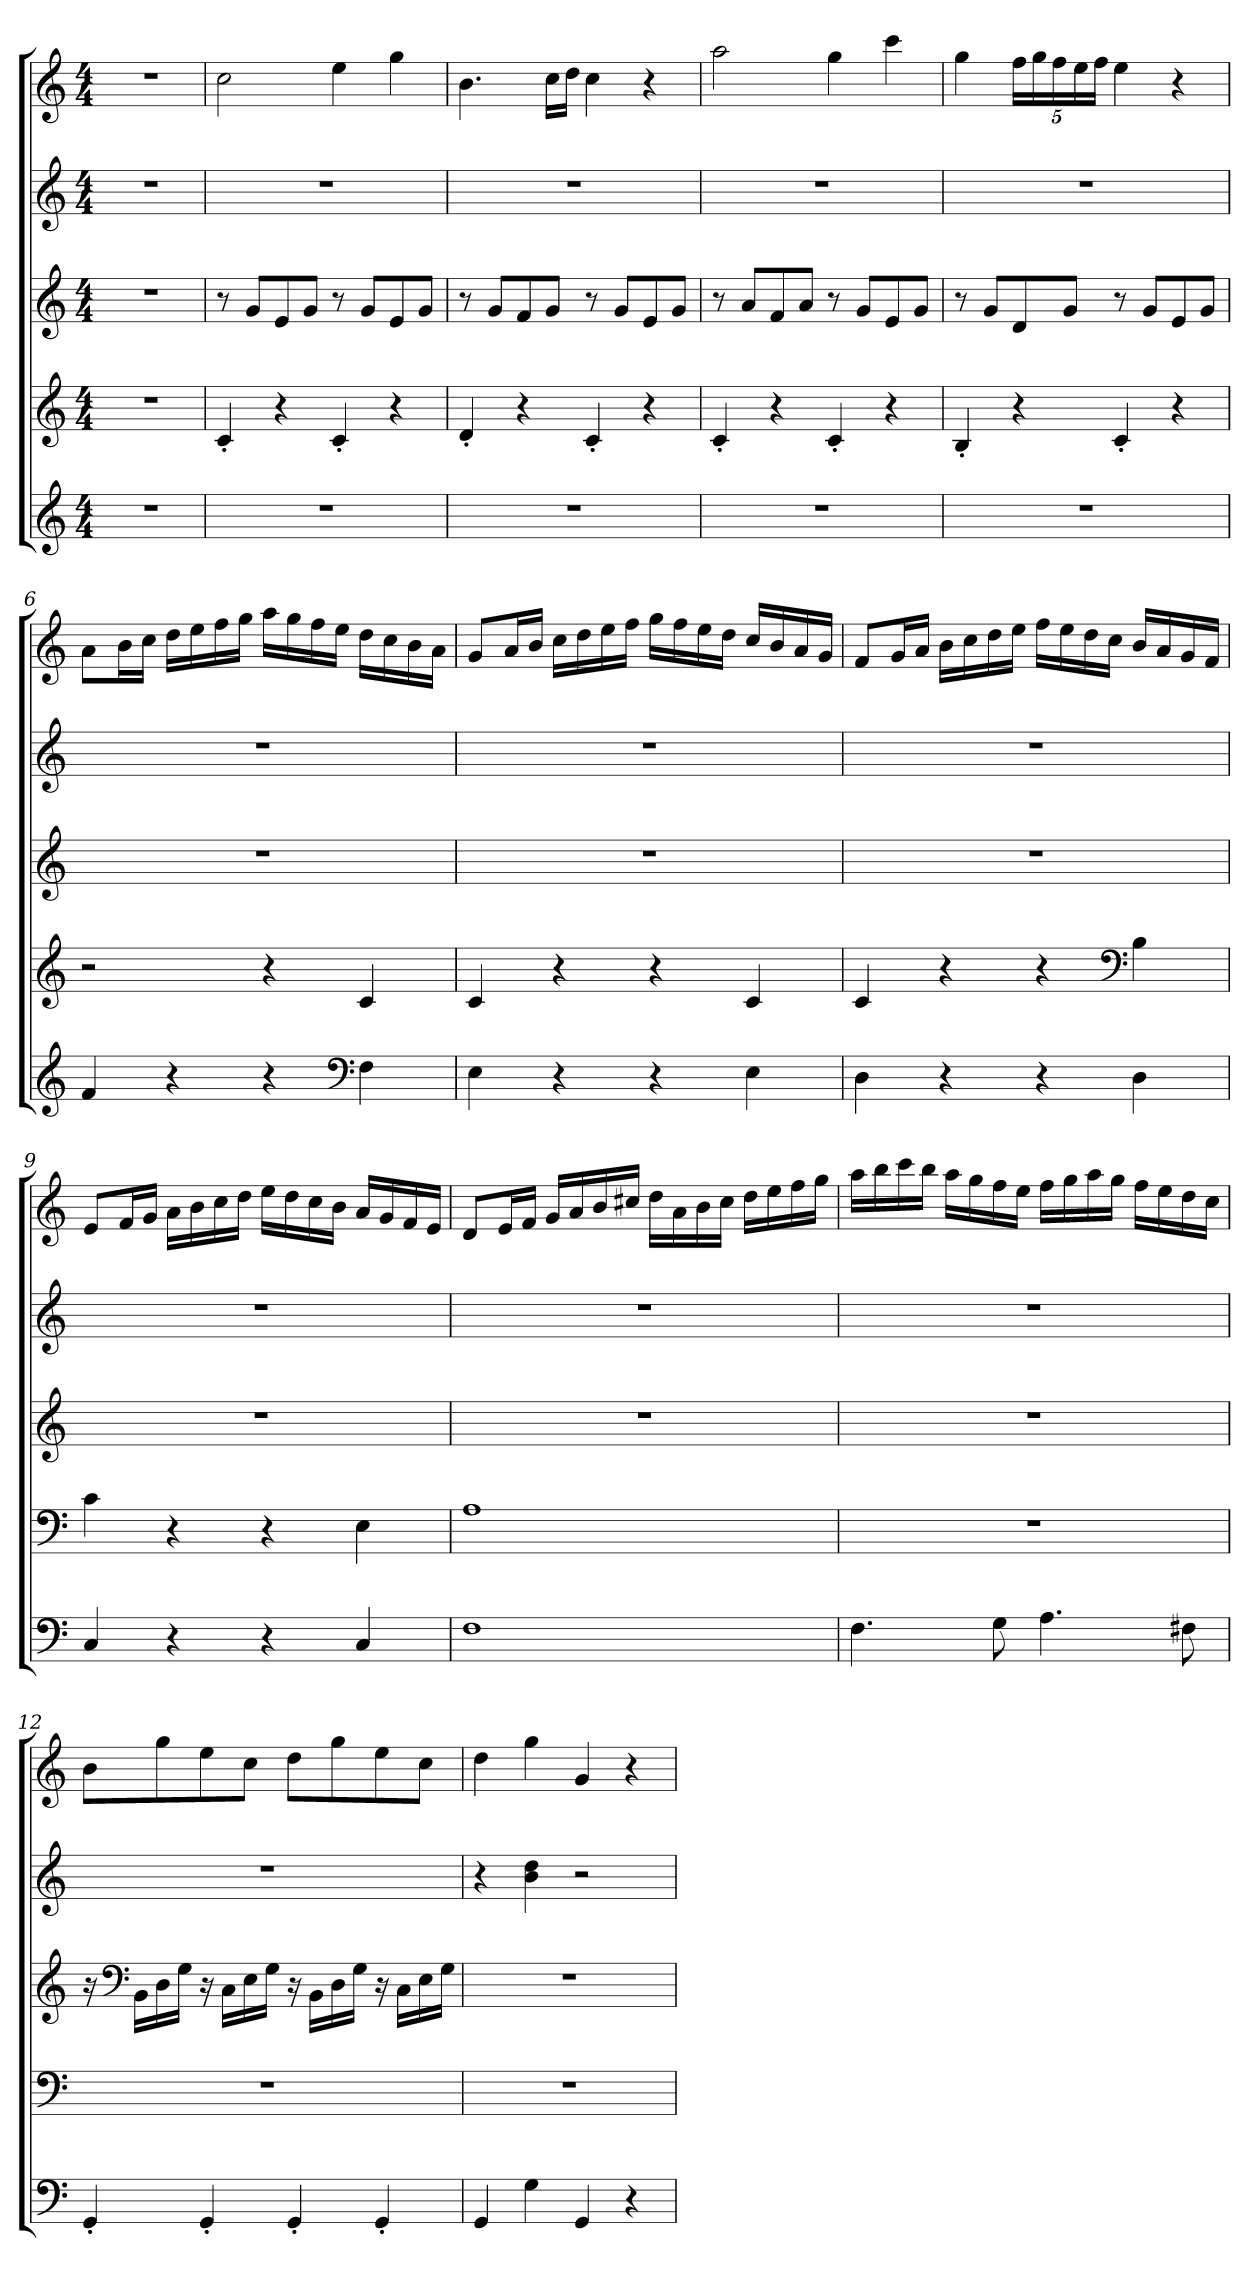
**kern	**kern	**kern	**kern	**kern
*part5	*part4	*part3	*part2	*part1
*staff5	*staff4	*staff3	*staff2	*staff1
*clefG2	*clefG2	*clefG2	*clefG2	*clefG2
*k[]	*k[]	*k[]	*k[]	*k[]
*M4/4	*M4/4	*M4/4	*M4/4	*M4/4
*MM120	*MM120	*MM120	*MM120	*MM120
=1	=1	=1	=1	=1
1r	1r	1r	1r	1r
=2	=2	=2	=2	=2
*	*	*	*	*MM159
1r	4c'/	8r	1r	2cc\
.	.	8g/L	.	.
.	4r	8e/	.	.
.	.	8g/J	.	.
.	4c'/	8r	.	4ee\
.	.	8g/L	.	.
.	4r	8e/	.	4gg\
.	.	8g/J	.	.
=3	=3	=3	=3	=3
1r	4d'/	8r	1r	4.b\
.	.	8g/L	.	.
.	4r	8f/	.	.
.	.	8g/J	.	16cc\LL
.	.	.	.	16dd\JJ
.	4c'/	8r	.	4cc\
.	.	8g/L	.	.
.	4r	8e/	.	4r
.	.	8g/J	.	.
=4	=4	=4	=4	=4
1r	4c'/	8r	1r	2aa\
.	.	8a/L	.	.
.	4r	8f/	.	.
.	.	8a/J	.	.
.	4c'/	8r	.	4gg\
.	.	8g/L	.	.
.	4r	8e/	.	4ccc\
.	.	8g/J	.	.
!!LO:LB:g=z
=5	=5	=5	=5	=5
1r	4B'/	8r	1r	4gg\
.	.	8g/L	.	.
*	*	*	*	*Xbrackettup
.	4r	8d/	.	20ff\LL
.	.	.	.	20gg\
.	.	.	.	20ff\
.	.	8g/J	.	.
.	.	.	.	20ee\
.	.	.	.	20ff\JJ
.	4c'/	8r	.	4ee\
.	.	8g/L	.	.
.	4r	8e/	.	4r
.	.	8g/J	.	.
=6	=6	=6	=6	=6
*	*	*	*	*MM159
4f/	2r	1r	1r	8a\L
.	.	.	.	16b\L
.	.	.	.	16cc\JJ
4r	.	.	.	16dd\LL
.	.	.	.	16ee\
.	.	.	.	16ff\
.	.	.	.	16gg\JJ
4r	4r	.	.	16aa\LL
.	.	.	.	16gg\
.	.	.	.	16ff\
.	.	.	.	16ee\JJ
*clefF4	*	*	*	*
4F\	4c/	.	.	16dd\LL
.	.	.	.	16cc\
.	.	.	.	16b\
.	.	.	.	16a\JJ
=7	=7	=7	=7	=7
4E\	4c/	1r	1r	8g/L
.	.	.	.	16a/L
.	.	.	.	16b/JJ
4r	4r	.	.	16cc\LL
.	.	.	.	16dd\
.	.	.	.	16ee\
.	.	.	.	16ff\JJ
4r	4r	.	.	16gg\LL
.	.	.	.	16ff\
.	.	.	.	16ee\
.	.	.	.	16dd\JJ
4E\	4c/	.	.	16cc/LL
.	.	.	.	16b/
.	.	.	.	16a/
.	.	.	.	16g/JJ
!!LO:PB:g=z
=8	=8	=8	=8	=8
4D\	4c/	1r	1r	8f/L
.	.	.	.	16g/L
.	.	.	.	16a/JJ
4r	4r	.	.	16b\LL
.	.	.	.	16cc\
.	.	.	.	16dd\
.	.	.	.	16ee\JJ
4r	4r	.	.	16ff\LL
.	.	.	.	16ee\
.	.	.	.	16dd\
.	.	.	.	16cc\JJ
*	*clefF4	*	*	*
4D\	4B\	.	.	16b/LL
.	.	.	.	16a/
.	.	.	.	16g/
.	.	.	.	16f/JJ
=9	=9	=9	=9	=9
4C/	4c\	1r	1r	8e/L
.	.	.	.	16f/L
.	.	.	.	16g/JJ
4r	4r	.	.	16a\LL
.	.	.	.	16b\
.	.	.	.	16cc\
.	.	.	.	16dd\JJ
4r	4r	.	.	16ee\LL
.	.	.	.	16dd\
.	.	.	.	16cc\
.	.	.	.	16b\JJ
4C/	4E\	.	.	16a/LL
.	.	.	.	16g/
.	.	.	.	16f/
.	.	.	.	16e/JJ
!!LO:LB:g=z
=10	=10	=10	=10	=10
*	*	*	*	*MM159
1F	1A	1r	1r	8d/L
.	.	.	.	16e/L
.	.	.	.	16f/JJ
.	.	.	.	16g/LL
.	.	.	.	16a/
.	.	.	.	16b/
.	.	.	.	16cc#X/JJ
.	.	.	.	16dd\LL
.	.	.	.	16a\
.	.	.	.	16b\
.	.	.	.	16cc#\JJ
.	.	.	.	16dd\LL
.	.	.	.	16ee\
.	.	.	.	16ff\
.	.	.	.	16gg\JJ
=11	=11	=11	=11	=11
4.F\	1r	1r	1r	16aa\LL
.	.	.	.	16bb\
.	.	.	.	16ccc\
.	.	.	.	16bb\JJ
.	.	.	.	16aa\LL
.	.	.	.	16gg\
8G\	.	.	.	16ff\
.	.	.	.	16ee\JJ
4.A\	.	.	.	16ff\LL
.	.	.	.	16gg\
.	.	.	.	16aa\
.	.	.	.	16gg\JJ
.	.	.	.	16ff\LL
.	.	.	.	16ee\
8F#X\	.	.	.	16dd\
.	.	.	.	16cc\JJ
!!LO:PB:g=z
=12	=12	=12	=12	=12
4GG'/	1r	16r	1r	8b\L
*	*	*clefF4	*	*
.	.	16BB\LL	.	.
.	.	16D\	.	8gg\
.	.	16G\JJ	.	.
4GG'/	.	16r	.	8ee\
.	.	16C\LL	.	.
.	.	16E\	.	8cc\J
.	.	16G\JJ	.	.
4GG'/	.	16r	.	8dd\L
.	.	16BB\LL	.	.
.	.	16D\	.	8gg\
.	.	16G\JJ	.	.
4GG'/	.	16r	.	8ee\
.	.	16C\LL	.	.
.	.	16E\	.	8cc\J
.	.	16G\JJ	.	.
=13	=13	=13	=13	=13
*	*	*	*	*MM154
4GG/	1r	1r	4r	4dd\
4G\	.	.	4b\ 4dd\	4gg\
4GG/	.	.	2r	4g/
*	*	*	*	*MM150
4r	.	.	.	4r
=	=	=	=	=
*-	*-	*-	*-	*-
